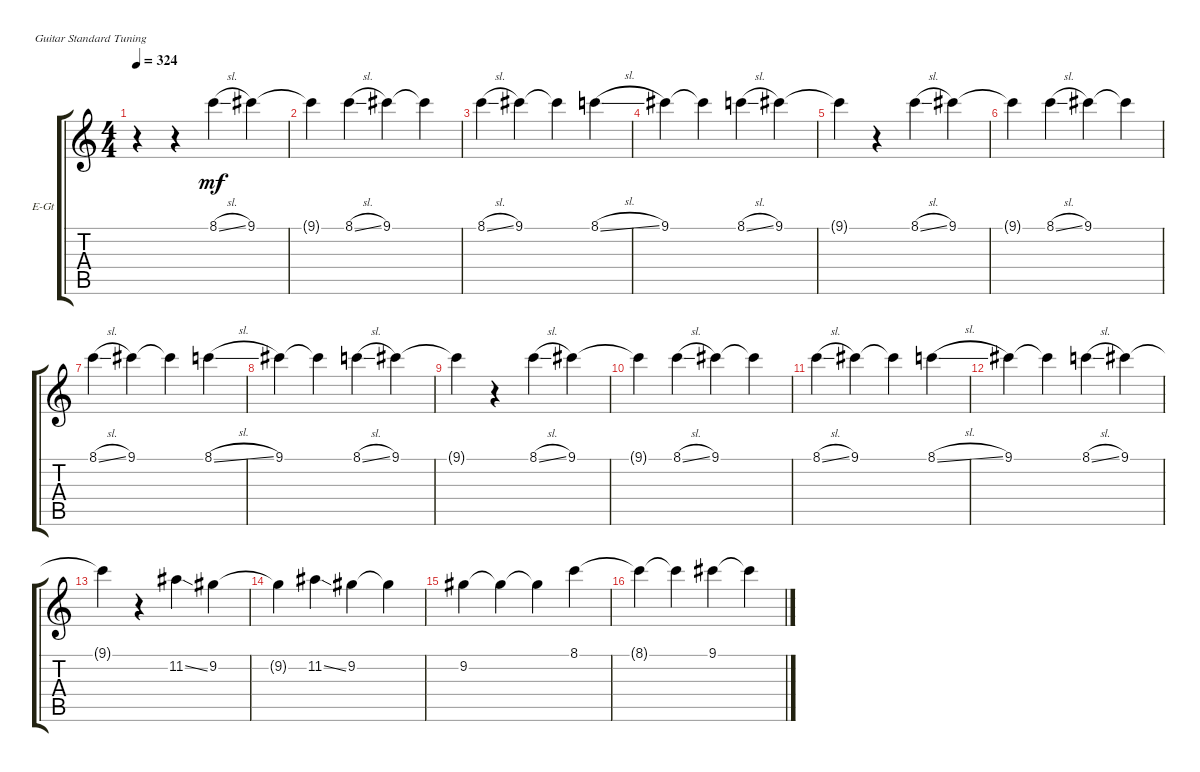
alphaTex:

\defaultSystemsLayout 4
\bracketExtendMode groupsimilarinstruments
\firstSystemTrackNameOrientation horizontal
\otherSystemsTrackNameOrientation horizontal
\track ("Sishir" "E-Gt") {instrument distortionguitar}
\staff {score tabs}
\tuning (E4 B3 G3 D3 A2 E2)
\ts (4 4)
\tempo 324
\clef g2
\ks c
r.4{dy mf} r.4 8.1{sl}.4 9.1.4 |
9.1{t}.4 8.1{sl}.4 9.1.4 9.1{t}.4 |
8.1{sl}.4 9.1.4 9.1{t}.4 8.1{sl}.4 |
9.1.4 9.1{t}.4 8.1{sl}.4 9.1.4 |
9.1{t}.4 r.4 8.1{sl}.4 9.1.4 |
9.1{t}.4 8.1{sl}.4 9.1.4 9.1{t}.4 |
8.1{sl}.4 9.1.4 9.1{t}.4 8.1{sl}.4 |
9.1.4 9.1{t}.4 8.1{sl}.4 9.1.4 |
9.1{t}.4 r.4 8.1{sl}.4 9.1.4 |
9.1{t}.4 8.1{sl}.4 9.1.4 9.1{t}.4 |
8.1{sl}.4 9.1.4 9.1{t}.4 8.1{sl}.4 |
9.1.4 9.1{t}.4 8.1{sl}.4 9.1.4 |
9.1{t}.4 r.4 11.2{ss}.4 9.2.4 |
9.2{t}.4 11.2{ss}.4 9.2.4 9.2{t}.4 |
9.2.4 9.2{t}.4 9.2{t}.4 8.1.4 |
8.1{t}.4 8.1{t}.4 9.1.4 9.1{t}.4
